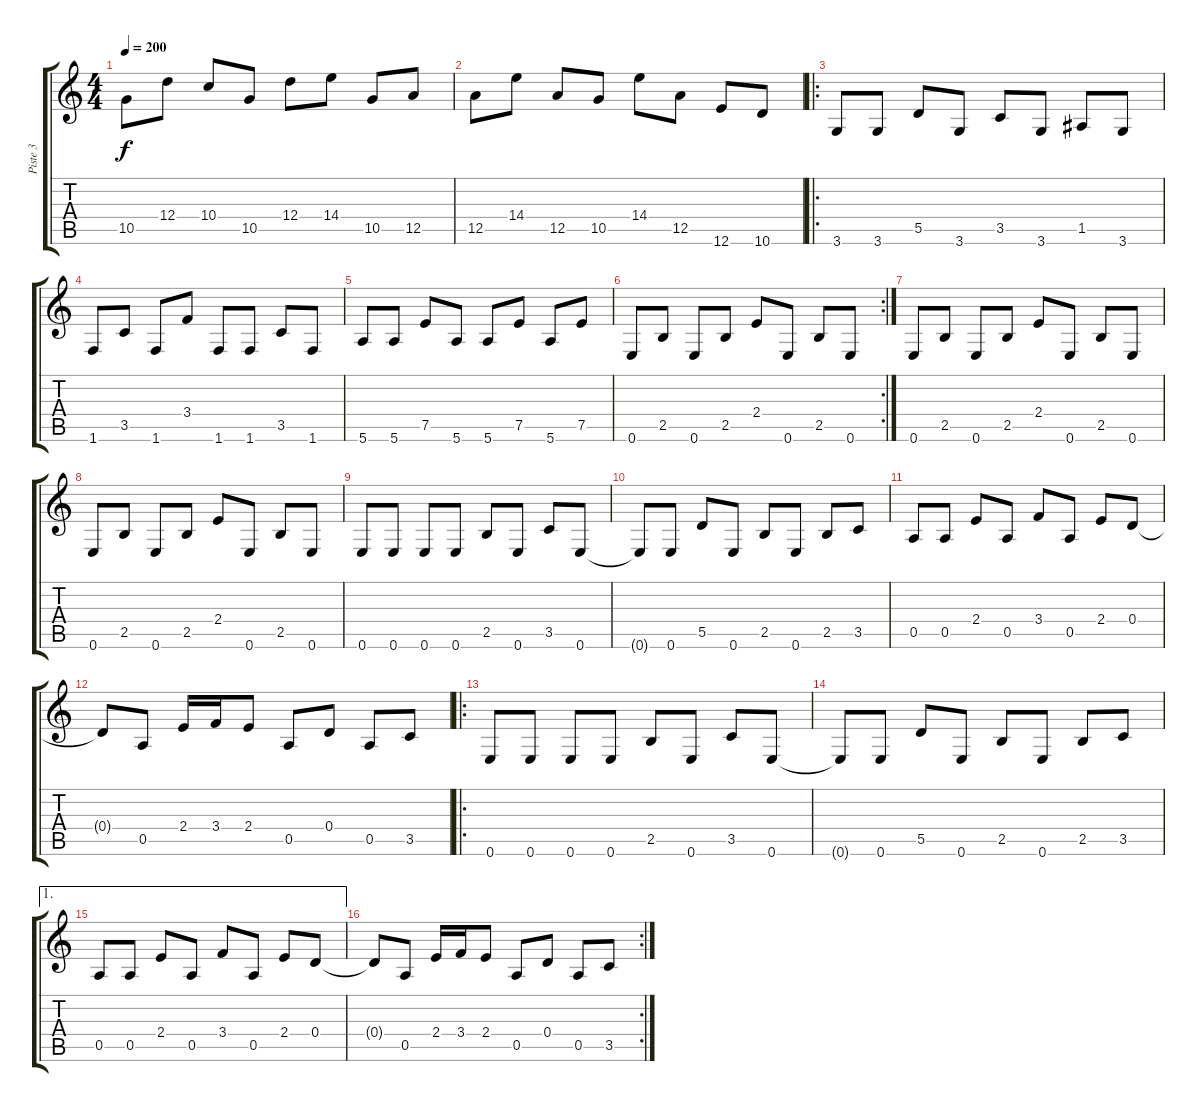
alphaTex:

\track ("Piste 3" "Piste 3") {instrument distortionguitar}
\staff {score tabs}
\tuning (E4 B3 G3 D3 A2 E2) {hide}
\ts (4 4)
\tempo 200
\clef g2
\ks c
10.5.8{dy f} 12.4.8 10.4.8 10.5.8 12.4.8 14.4.8 10.5.8 12.5.8 |
12.5.8 14.4.8 12.5.8 10.5.8 14.4.8 12.5.8 12.6.8 10.6.8 |
\ro
3.6.8 3.6.8 5.5.8 3.6.8 3.5.8 3.6.8 1.5.8 3.6.8 |
1.6.8 3.5.8 1.6.8 3.4.8 1.6.8 1.6.8 3.5.8 1.6.8 |
5.6.8 5.6.8 7.5.8 5.6.8 5.6.8 7.5.8 5.6.8 7.5.8 |
\rc 2
0.6.8 2.5.8 0.6.8 2.5.8 2.4.8 0.6.8 2.5.8 0.6.8 |
0.6.8 2.5.8 0.6.8 2.5.8 2.4.8 0.6.8 2.5.8 0.6.8 |
0.6.8 2.5.8 0.6.8 2.5.8 2.4.8 0.6.8 2.5.8 0.6.8 |
0.6.8 0.6.8 0.6.8 0.6.8 2.5.8 0.6.8 3.5.8 0.6.8 |
0.6{t}.8 0.6.8 5.5.8 0.6.8 2.5.8 0.6.8 2.5.8 3.5.8 |
0.5.8 0.5.8 2.4.8 0.5.8 3.4.8 0.5.8 2.4.8 0.4.8 |
0.4{t}.8 0.5.8 2.4.16 3.4.16 2.4.8 0.5.8 0.4.8 0.5.8 3.5.8 |
\ro
0.6.8 0.6.8 0.6.8 0.6.8 2.5.8 0.6.8 3.5.8 0.6.8 |
0.6{t}.8 0.6.8 5.5.8 0.6.8 2.5.8 0.6.8 2.5.8 3.5.8 |
\ae 1
0.5.8 0.5.8 2.4.8 0.5.8 3.4.8 0.5.8 2.4.8 0.4.8 |
\rc 2
0.4{t}.8 0.5.8 2.4.16 3.4.16 2.4.8 0.5.8 0.4.8 0.5.8 3.5.8
